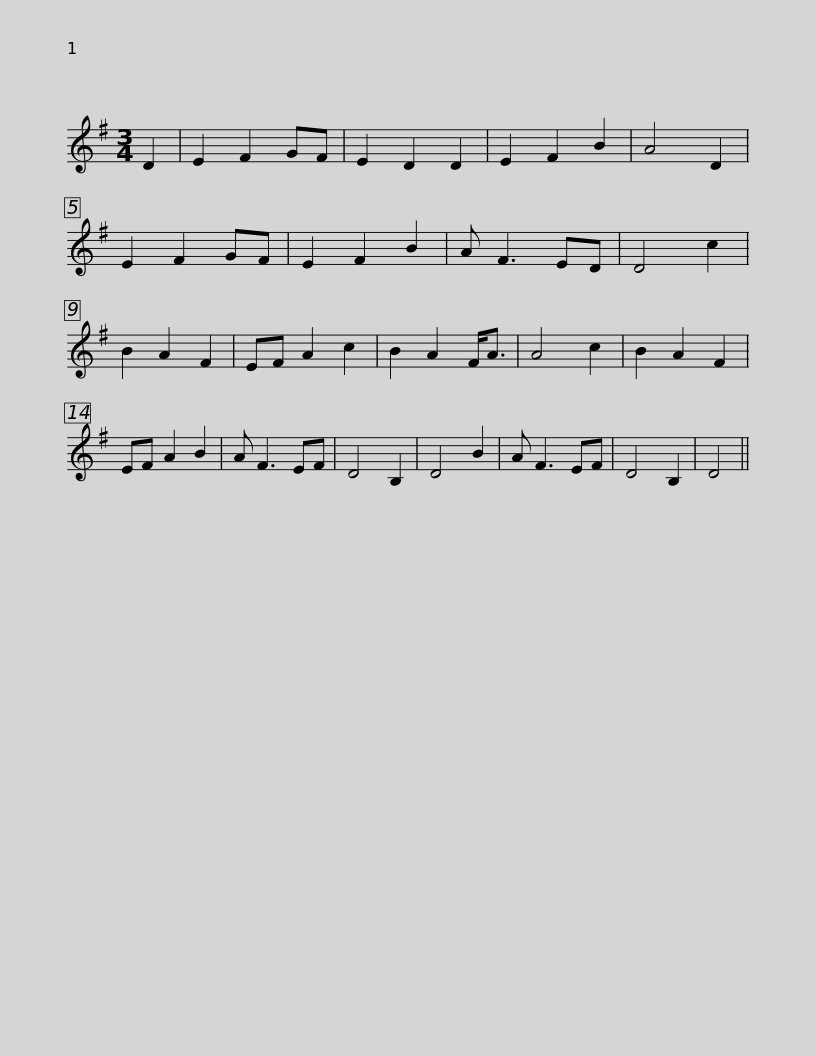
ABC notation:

X:1
L:1/8
M:3/4
I:linebreak $
K:G
V:1 treble
V:1
 D2 | E2 F2 GF | E2 D2 D2 | E2 F2 B2 | A4 D2 | %5
 E2 F2 GF | E2 F2 B2 | A F3 ED | D4 c2 | B2 A2 F2 | %10
 EF A2 c2 | B2 A2 F<A |$ A4 c2 | B2 A2 F2 | EF A2 B2 | %15
 A F3 EF | D4 B,2 | D4 B2 | A F3 EF | D4 B,2 | %20
 D4 || %21
